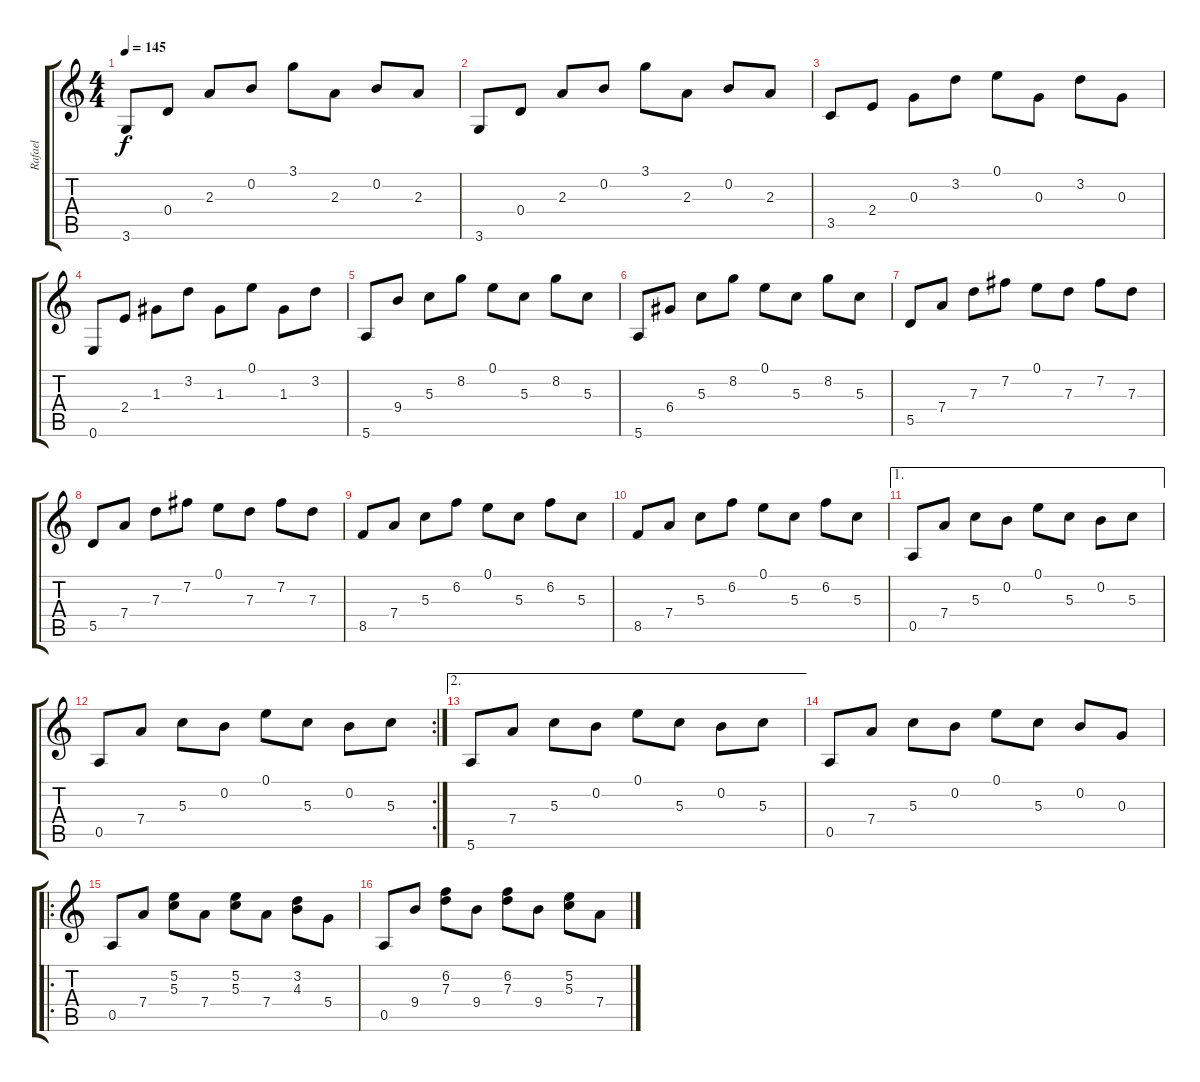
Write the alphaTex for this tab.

\track ("Rafael" "Rafael") {instrument acousticguitarnylon}
\staff {score tabs}
\tuning (E4 B3 G3 D3 A2 E2) {hide}
\ts (4 4)
\tempo 145
\clef g2
\ks c
3.6.8{dy f} 0.4.8 2.3.8 0.2.8 3.1.8 2.3.8 0.2.8 2.3.8 |
3.6.8 0.4.8 2.3.8 0.2.8 3.1.8 2.3.8 0.2.8 2.3.8 |
3.5.8 2.4.8 0.3.8 3.2.8 0.1.8 0.3.8 3.2.8 0.3.8 |
0.6.8 2.4.8 1.3.8 3.2.8 1.3.8 0.1.8 1.3.8 3.2.8 |
5.6.8 9.4.8 5.3.8 8.2.8 0.1.8 5.3.8 8.2.8 5.3.8 |
5.6.8 6.4.8 5.3.8 8.2.8 0.1.8 5.3.8 8.2.8 5.3.8 |
5.5.8 7.4.8 7.3.8 7.2.8 0.1.8 7.3.8 7.2.8 7.3.8 |
5.5.8 7.4.8 7.3.8 7.2.8 0.1.8 7.3.8 7.2.8 7.3.8 |
8.5.8 7.4.8 5.3.8 6.2.8 0.1.8 5.3.8 6.2.8 5.3.8 |
8.5.8 7.4.8 5.3.8 6.2.8 0.1.8 5.3.8 6.2.8 5.3.8 |
\ae 1
0.5.8 7.4.8 5.3.8 0.2.8 0.1.8 5.3.8 0.2.8 5.3.8 |
\rc 2
0.5.8 7.4.8 5.3.8 0.2.8 0.1.8 5.3.8 0.2.8 5.3.8 |
\ae 2
5.6.8 7.4.8 5.3.8 0.2.8 0.1.8 5.3.8 0.2.8 5.3.8 |
0.5.8 7.4.8 5.3.8 0.2.8 0.1.8 5.3.8 0.2.8 0.3.8 |
\ro
0.5.8 7.4.8 (5.2 5.3).8 7.4.8 (5.2 5.3).8 7.4.8 (3.2 4.3).8 5.4.8 |
0.5.8 9.4.8 (6.2 7.3).8 9.4.8 (6.2 7.3).8 9.4.8 (5.2 5.3).8 7.4.8
